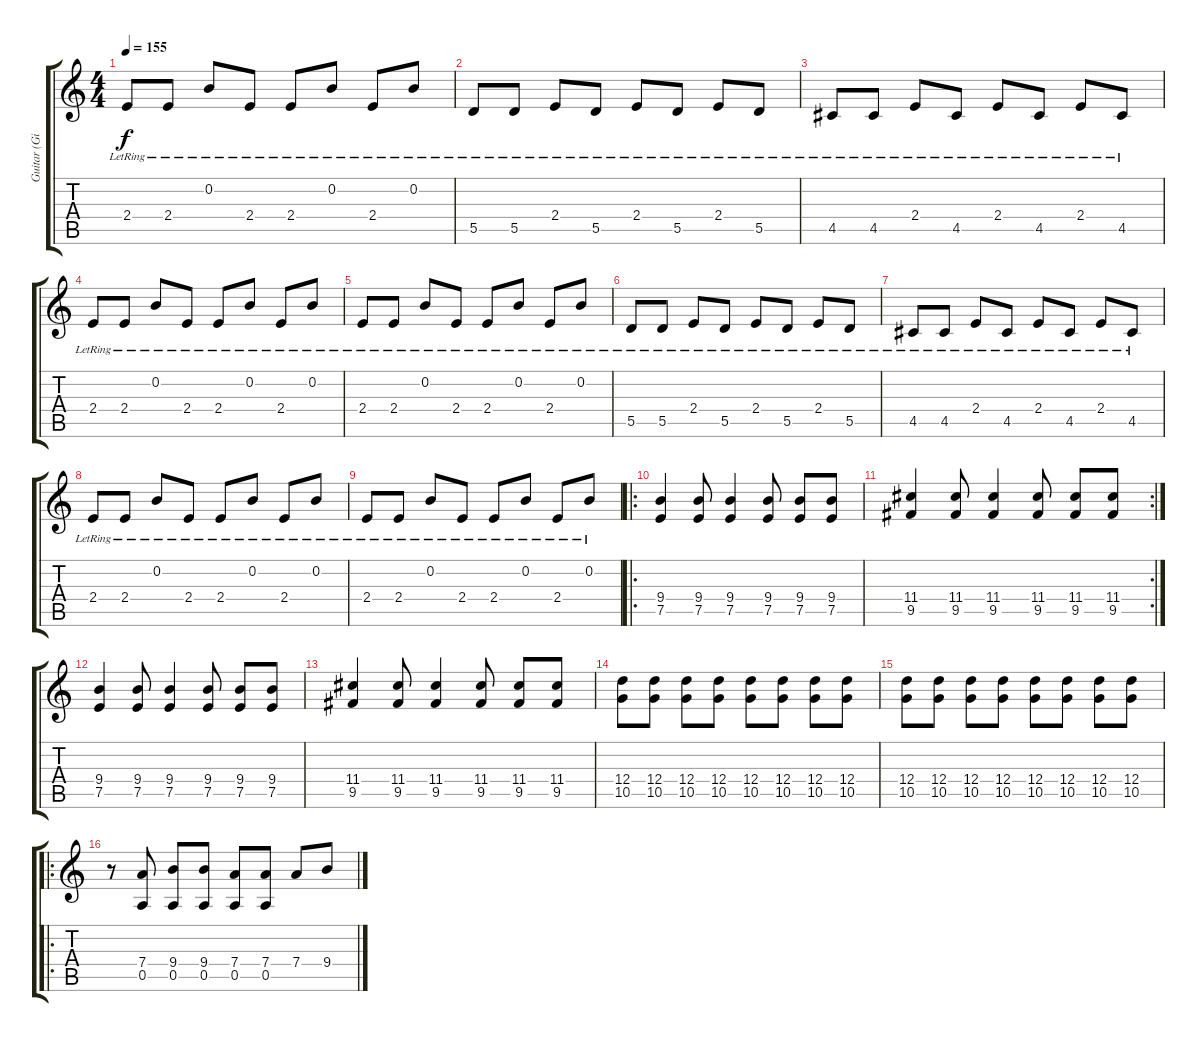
\track ("Guitar (Gillian Gilbert)" "Guitar (Gi") {instrument electricguitarclean}
\staff {score tabs}
\tuning (E4 B3 G3 D3 A2 E2) {hide}
\ts (4 4)
\tempo 155
\clef g2
\ks c
2.4{lr}.8{dy f} 2.4{lr}.8 0.2{lr}.8 2.4{lr}.8 2.4{lr}.8 0.2{lr}.8 2.4{lr}.8 0.2{lr}.8 |
5.5{lr}.8 5.5{lr}.8 2.4{lr}.8 5.5{lr}.8 2.4{lr}.8 5.5{lr}.8 2.4{lr}.8 5.5{lr}.8 |
4.5{lr}.8 4.5{lr}.8 2.4{lr}.8 4.5{lr}.8 2.4{lr}.8 4.5{lr}.8 2.4{lr}.8 4.5{lr}.8 |
2.4{lr}.8 2.4{lr}.8 0.2{lr}.8 2.4{lr}.8 2.4{lr}.8 0.2{lr}.8 2.4{lr}.8 0.2{lr}.8 |
2.4{lr}.8 2.4{lr}.8 0.2{lr}.8 2.4{lr}.8 2.4{lr}.8 0.2{lr}.8 2.4{lr}.8 0.2{lr}.8 |
5.5{lr}.8 5.5{lr}.8 2.4{lr}.8 5.5{lr}.8 2.4{lr}.8 5.5{lr}.8 2.4{lr}.8 5.5{lr}.8 |
4.5{lr}.8 4.5{lr}.8 2.4{lr}.8 4.5{lr}.8 2.4{lr}.8 4.5{lr}.8 2.4{lr}.8 4.5{lr}.8 |
2.4{lr}.8 2.4{lr}.8 0.2{lr}.8 2.4{lr}.8 2.4{lr}.8 0.2{lr}.8 2.4{lr}.8 0.2{lr}.8 |
2.4{lr}.8 2.4{lr}.8 0.2{lr}.8 2.4{lr}.8 2.4{lr}.8 0.2{lr}.8 2.4{lr}.8 0.2{lr}.8 |
\ro
(9.4 7.5).4{volume 16} (9.4 7.5).8 (9.4 7.5).4 (9.4 7.5).8 (9.4 7.5).8 (9.4 7.5).8 |
\rc 2
(11.4 9.5).4 (11.4 9.5).8 (11.4 9.5).4 (11.4 9.5).8 (11.4 9.5).8 (11.4 9.5).8 |
(9.4 7.5).4 (9.4 7.5).8 (9.4 7.5).4 (9.4 7.5).8 (9.4 7.5).8 (9.4 7.5).8 |
(11.4 9.5).4 (11.4 9.5).8 (11.4 9.5).4 (11.4 9.5).8 (11.4 9.5).8 (11.4 9.5).8 |
(12.4 10.5).8 (12.4 10.5).8 (12.4 10.5).8 (12.4 10.5).8 (12.4 10.5).8 (12.4 10.5).8 (12.4 10.5).8 (12.4 10.5).8 |
(12.4 10.5).8 (12.4 10.5).8 (12.4 10.5).8 (12.4 10.5).8 (12.4 10.5).8 (12.4 10.5).8 (12.4 10.5).8 (12.4 10.5).8 |
\ro
r.8{volume 5} (7.4 0.5).8 (9.4 0.5).8 (9.4 0.5).8 (7.4 0.5).8 (7.4 0.5).8 7.4.8 9.4.8
